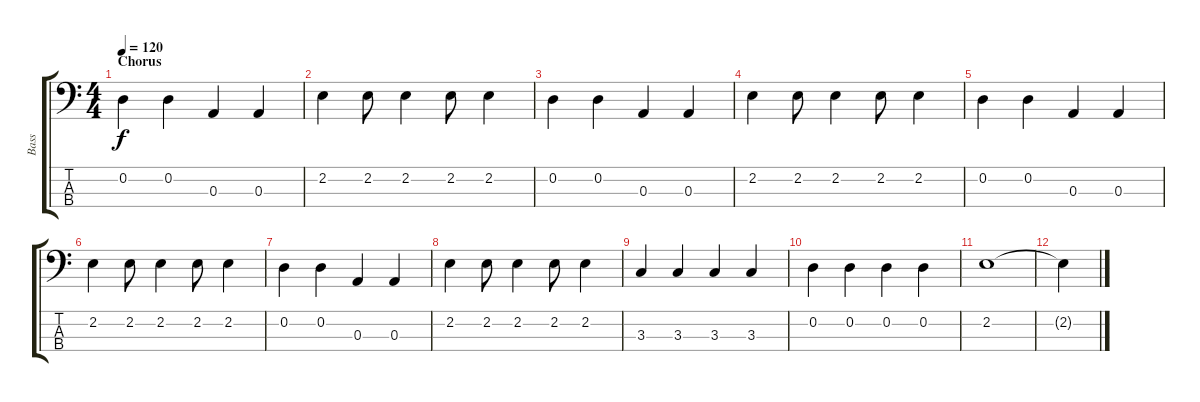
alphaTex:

\track ("Bass" "Bass") {instrument electricbassfinger}
\staff {score tabs}
\tuning (G2 D2 A1 E1) {hide}
\ts (4 4)
\section ("" "Chorus")
\tempo 120
\clef f4
\ks c
0.2.4{dy f} 0.2.4 0.3.4 0.3.4 |
2.2.4 2.2.8 2.2.4 2.2.8 2.2.4 |
0.2.4 0.2.4 0.3.4 0.3.4 |
2.2.4 2.2.8 2.2.4 2.2.8 2.2.4 |
0.2.4 0.2.4 0.3.4 0.3.4 |
2.2.4 2.2.8 2.2.4 2.2.8 2.2.4 |
0.2.4 0.2.4 0.3.4 0.3.4 |
2.2.4 2.2.8 2.2.4 2.2.8 2.2.4 |
3.3.4 3.3.4 3.3.4 3.3.4 |
0.2.4 0.2.4 0.2.4 0.2.4 |
2.2.1 |
2.2{t}.4
